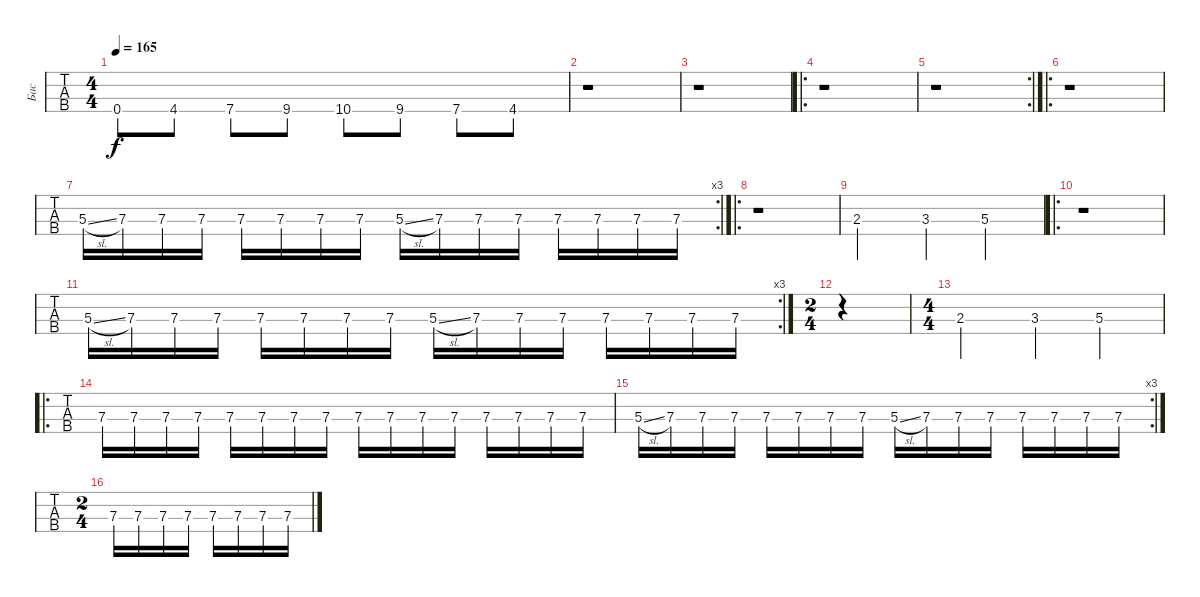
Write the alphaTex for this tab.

\track ("Бас" "Бас") {instrument electricbasspick}
\staff {tabs}
\tuning (G2 D2 A1 E1) {hide}
\ts (4 4)
\tempo 165
\clef f4
\ks c
0.4.8{dy f} 4.4.8 7.4.8 9.4.8 10.4.8 9.4.8 7.4.8 4.4.8 |
r.1 |
r.1 |
\ro
r.1 |
\rc 2
r.1 |
\ro
r.1 |
\rc 3
5.3{sl}.16 7.3.16 7.3.16 7.3.16 7.3.16 7.3.16 7.3.16 7.3.16 5.3{sl}.16 7.3.16 7.3.16 7.3.16 7.3.16 7.3.16 7.3.16 7.3.16 |
\ro
r.1 |
2.3.2 3.3.4 5.3.4 |
\ro
r.1 |
\rc 3
5.3{sl}.16 7.3.16 7.3.16 7.3.16 7.3.16 7.3.16 7.3.16 7.3.16 5.3{sl}.16 7.3.16 7.3.16 7.3.16 7.3.16 7.3.16 7.3.16 7.3.16 |
\ts (2 4)
|
\ts (4 4)
2.3.2 3.3.4 5.3.4 |
\ro
7.3.16 7.3.16 7.3.16 7.3.16 7.3.16 7.3.16 7.3.16 7.3.16 7.3.16 7.3.16 7.3.16 7.3.16 7.3.16 7.3.16 7.3.16 7.3.16 |
\rc 3
5.3{sl}.16 7.3.16 7.3.16 7.3.16 7.3.16 7.3.16 7.3.16 7.3.16 5.3{sl}.16 7.3.16 7.3.16 7.3.16 7.3.16 7.3.16 7.3.16 7.3.16 |
\ts (2 4)
7.3.16 7.3.16 7.3.16 7.3.16 7.3.16 7.3.16 7.3.16 7.3.16
